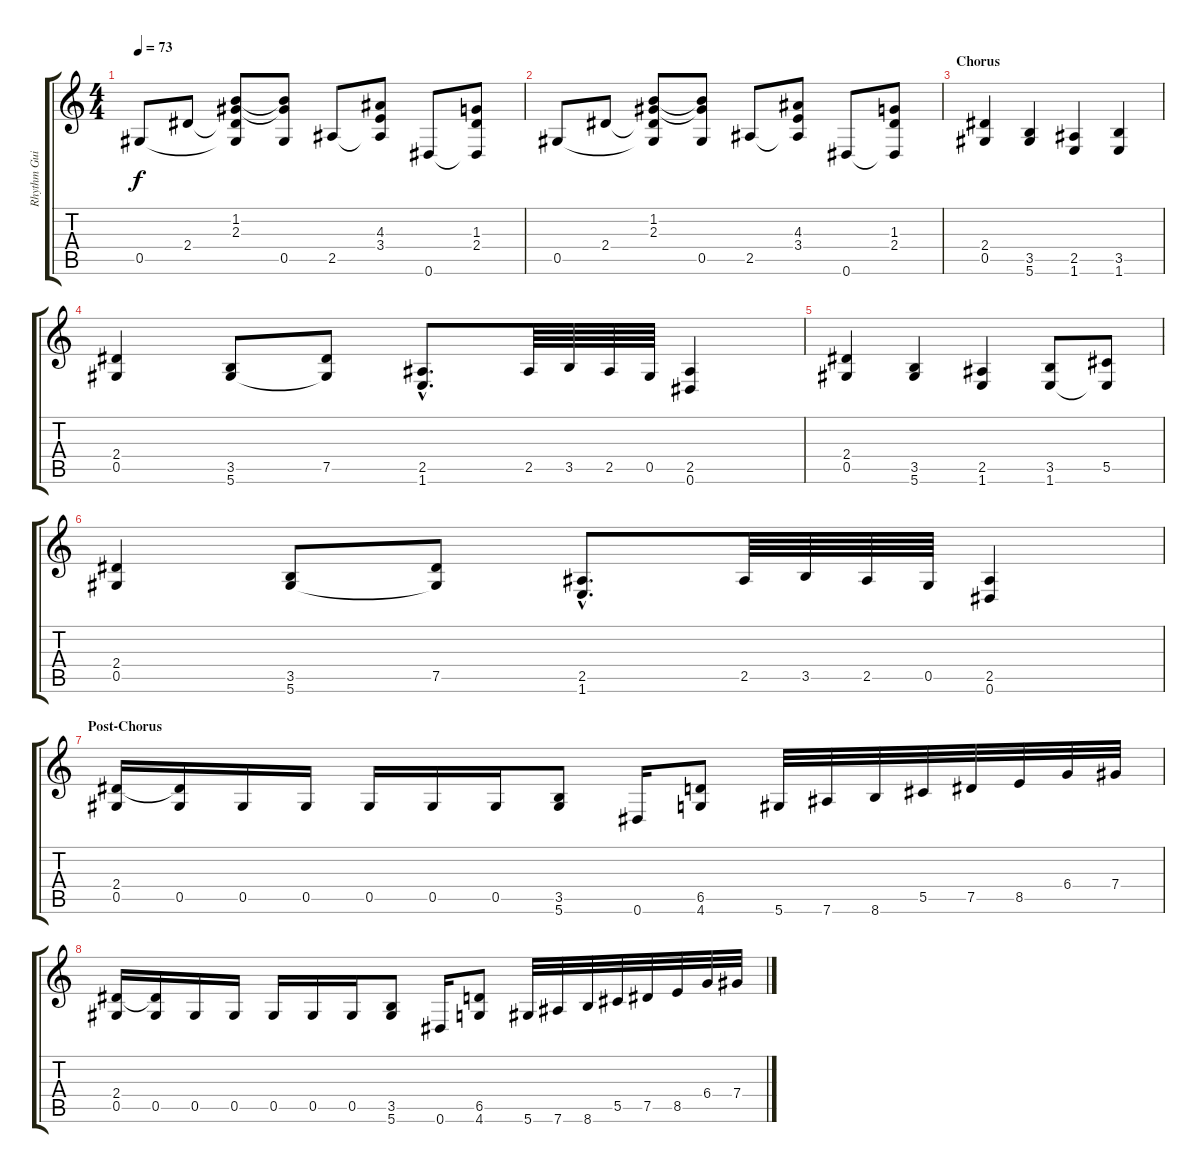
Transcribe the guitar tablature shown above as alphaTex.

\track ("Rhythm Guitar" "Rhythm Gui") {instrument distortionguitar}
\staff {score tabs}
\tuning (Eb4 Bb3 Gb3 Db3 Ab2 Eb2) {hide}
\ts (4 4)
\tempo 73
\clef g2
\ks c
0.5.8{dy f instrument acousticguitarsteel} 2.4.8 (1.2 2.3 2.4{t} 0.5{t}).8 (1.2{t} 2.3{t} 0.5).8 2.5.8 (4.3 3.4 2.5{t}).8 0.6.8 (1.3 2.4 0.6{t}).8 |
0.5.8{instrument acousticguitarsteel} 2.4.8 (1.2 2.3 2.4{t} 0.5{t}).8 (1.2{t} 2.3{t} 0.5).8 2.5.8 (4.3 3.4 2.5{t}).8 0.6.8 (1.3 2.4 0.6{t}).8 |
\section ("" "Chorus")
(2.4 0.5).4{instrument distortionguitar} (3.5 5.6).4 (2.5 1.6).4 (3.5 1.6).4 |
(2.4 0.5).4 (3.5 5.6).8 (7.5 5.6{t}).8 (2.5{hac} 1.6{hac}).8{d} 2.5.64 3.5.64 2.5.64 0.5.64 (2.5 0.6).4 |
(2.4 0.5).4 (3.5 5.6).4 (2.5 1.6).4 (3.5 1.6).8 (5.5 1.6{t}).8 |
(2.4 0.5).4 (3.5 5.6).8 (7.5 5.6{t}).8 (2.5{hac} 1.6{hac}).8{d} 2.5.64 3.5.64 2.5.64 0.5.64 (2.5 0.6).4 |
\section ("" "Post-Chorus")
(2.4 0.5).16 (2.4{t} 0.5).16 0.5.16 0.5.16 0.5.16 0.5.16 0.5.16 (3.5 5.6).8 0.6.16 (6.5 4.6).8 5.6.32 7.6.32 8.6.32 5.5.32 7.5.32 8.5.32 6.4.32 7.4.32 |
(2.4 0.5).16 (2.4{t} 0.5).16 0.5.16 0.5.16 0.5.16 0.5.16 0.5.16 (3.5 5.6).8 0.6.16 (6.5 4.6).8 5.6.32 7.6.32 8.6.32 5.5.32 7.5.32 8.5.32 6.4.32 7.4.32
